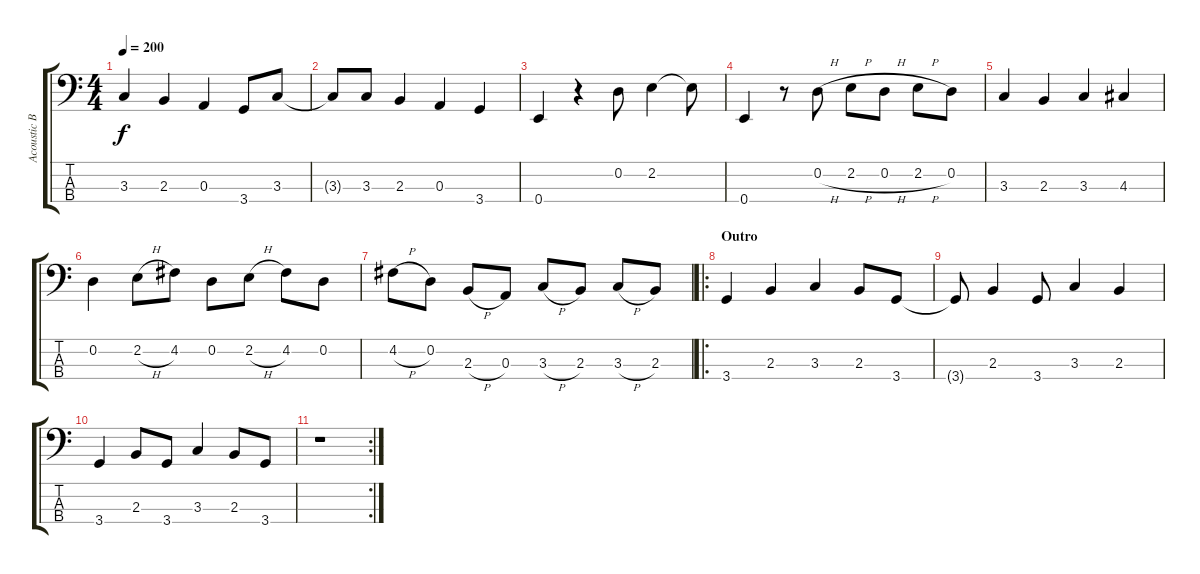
\track ("Acoustic Bass" "Acoustic B") {instrument acousticguitarnylon}
\staff {score tabs}
\tuning (G2 D2 A1 E1) {hide}
\ts (4 4)
\tempo 200
\clef f4
\ks c
3.3.4{dy f} 2.3.4 0.3.4 3.4.8 3.3.8 |
3.3{t}.8 3.3.8 2.3.4 0.3.4 3.4.4 |
0.4.4 r.4 0.2.8 2.2.4 2.2{t}.8 |
0.4.4 r.8 0.2{h}.8 2.2{h}.8 0.2{h}.8 2.2{h}.8 0.2.8 |
3.3.4 2.3.4 3.3.4 4.3.4 |
0.2.4 2.2{h}.8 4.2.8 0.2.8 2.2{h}.8 4.2.8 0.2.8 |
4.2{h}.8 0.2.8 2.3{h}.8 0.3.8 3.3{h}.8 2.3.8 3.3{h}.8 2.3.8 |
\ro
\section ("" "Outro")
3.4.4 2.3.4 3.3.4 2.3.8 3.4.8 |
3.4{t}.8 2.3.4 3.4.8 3.3.4 2.3.4 |
3.4.4 2.3.8 3.4.8 3.3.4 2.3.8 3.4.8 |
\rc 2
r.1
